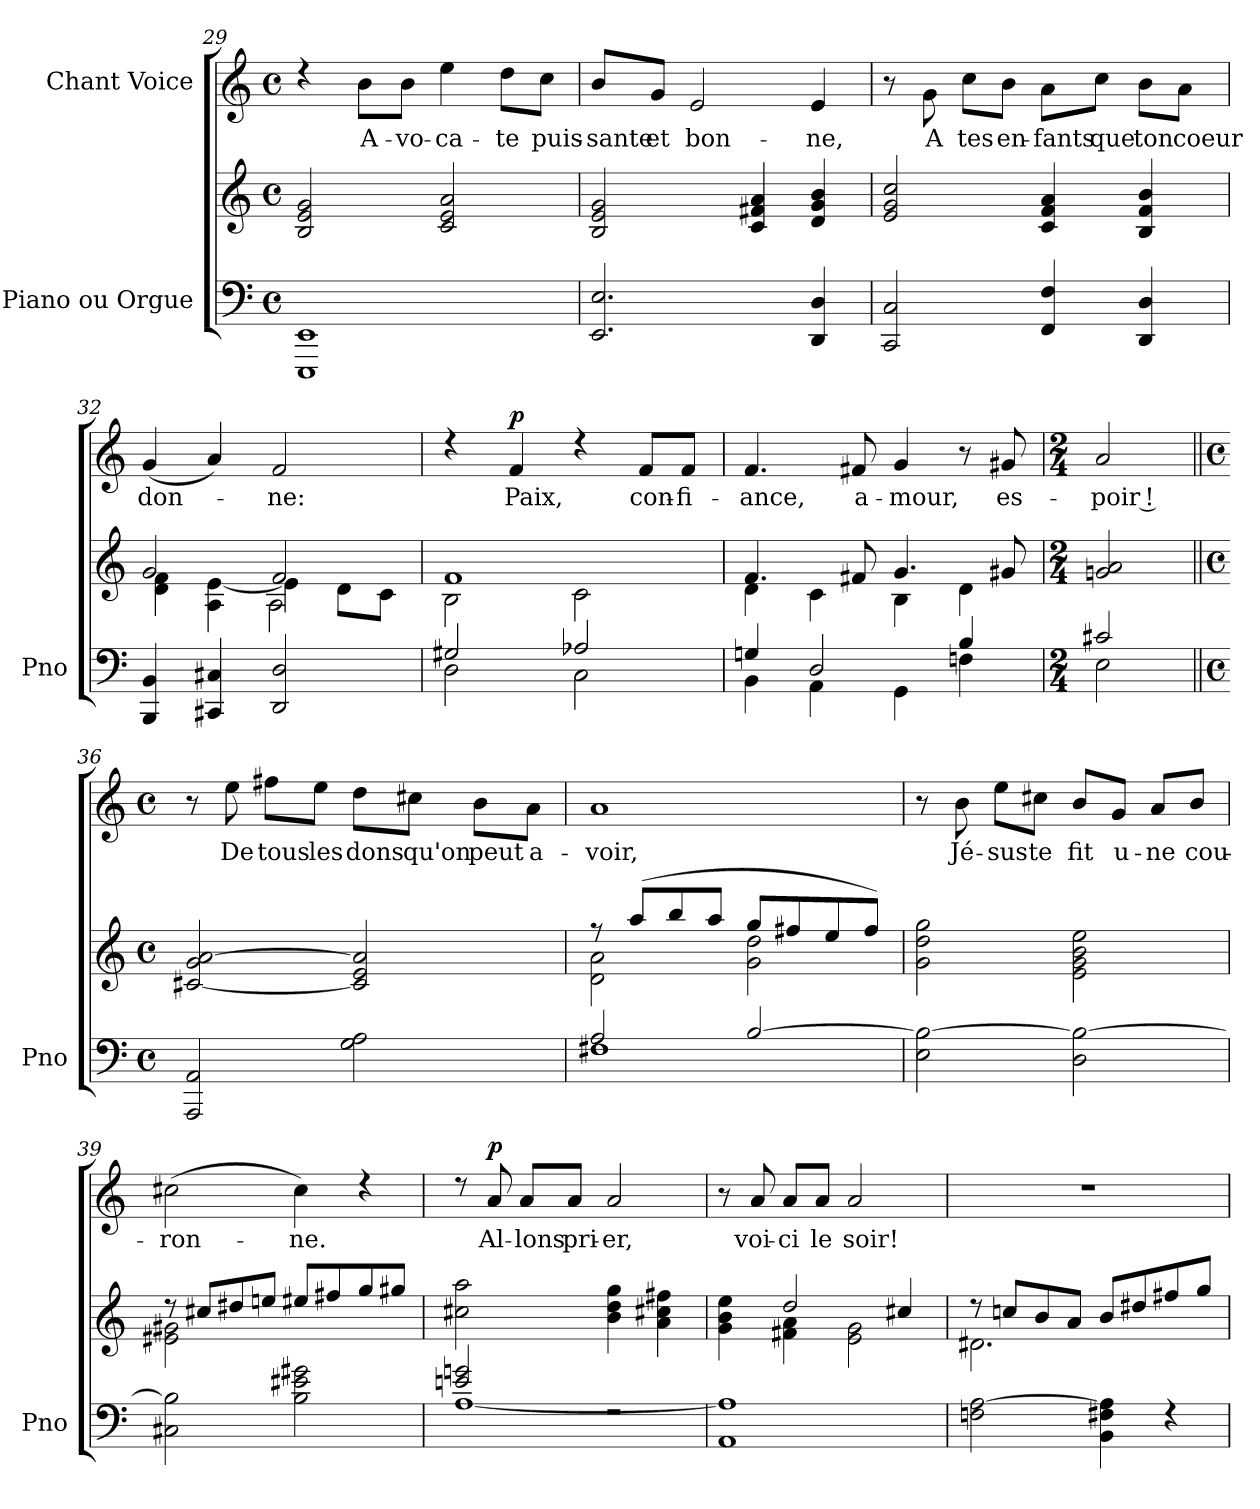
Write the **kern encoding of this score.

**kern	**kern	**kern	**text	**dynam
*part2	*part2	*part1	*part1	*part1
*staff3	*staff2	*staff1	*staff1	*staff1
*I"Piano   ou Orgue	*	*I"Chant Voice	*	*
*I'Pno	*	*	*	*
!!LO:LB:g=z
*clefF4	*clefG2	*clefG2	*	*
*k[]	*k[]	*k[]	*	*
*M4/4	*M4/4	*M4/4	*	*
*met(c)	*met(c)	*met(c)	*	*
=29	=29	=29	=29	=29
1EEE 1EE	2B/ 2e/ 2g/	4rdd	.	.
!	!	!	!LO:LY:b	!
.	.	8b\L	A-	.
!	!	!	!LO:LY:b	!
.	.	8b\J	-vo-	.
!	!	!	!LO:LY:b	!
.	2c/ 2e/ 2a/	4ee\	-ca-	.
!	!	!	!LO:LY:b	!
.	.	8dd\L	-te	.
!	!	!	!LO:LY:b	!
.	.	8cc\J	puis-	.
=30	=30	=30	=30	=30
!	!	!	!LO:LY:b	!
2.EE/ 2.E/	2B/ 2e/ 2g/	8b/L	-sante	.
!	!	!	!LO:LY:b	!
.	.	8g/J	et	.
!	!	!	!LO:LY:b	!
.	.	2e/	bon-	.
.	4c/ 4f#X/ 4a/	.	.	.
!	!	!	!LO:LY:b	!
4DD/ 4D/	4d/ 4g/ 4b/	4e/	-ne,	.
=31	=31	=31	=31	=31
2CC/ 2C/	2e/ 2g/ 2cc/	8r	.	.
!	!	!	!LO:LY:b	!
.	.	8g\	A	.
!	!	!	!LO:LY:b	!
.	.	8cc\L	tes	.
!	!	!	!LO:LY:b	!
.	.	8b\J	en-	.
!	!	!	!LO:LY:b	!
4FF/ 4F/	4c/ 4f/ 4a/	8a\L	-fants	.
!	!	!	!LO:LY:b	!
.	.	8cc\J	que	.
!	!	!	!LO:LY:b	!
4DD/ 4D/	4B/ 4f/ 4b/	8b\L	ton	.
!	!	!	!LO:LY:b	!
.	.	8a\J	coeur	.
!!LO:LB:g=z
=32	=32	=32	=32	=32
*	*^	*	*	*
*	*	*^	*	*	*
!	!	!	!	!	!LO:LY:b	!
4BBB/ 4BB/	2g/	4d\ 4f\	2ryy	(<4g/	don-	.
4CC#X/ 4C#X/	.	4A\ [4e\	.	4a/)	.	.
!	!	!	!	!	!LO:LY:b	!
2DD/ 2D/	2f/	4e\]	2A\	2f/	-ne:	.
.	.	8d\L	.	.	.	.
.	.	8c\J	.	.	.	.
*	*	*v	*v	*	*	*
=33	=33	=33	=33	=33	=33
*^	*	*	*	*	*
2G#X/	2D\	1f	2B\	4rdd	.	.
!	!	!	!	!	!LO:LY:b	!LO:DY:a
.	.	.	.	4f/	Paix,	p
2A-X/	2C\	.	2c\	4rdd	.	.
!	!	!	!	!	!LO:LY:b	!
.	.	.	.	8f/L	con-	.
!	!	!	!	!	!LO:LY:b	!
.	.	.	.	8f/J	-fi-	.
=34	=34	=34	=34	=34	=34	=34
!	!	!	!	!	!LO:LY:b	!
4Gn/	4BB\	4.f/	4d\	4.f/	-ance,	.
2D/	4AA\	.	4c\	.	.	.
!	!	!	!	!	!LO:LY:b	!
.	.	8f#X/	.	8f#X/	a-	.
!	!	!	!	!	!LO:LY:b	!
.	4GG\	4.g/	4B\	4g/	-mour,	.
4Fn\	4B/	.	4d\	8r	.	.
!	!	!	!	!	!LO:LY:b	!
.	.	8g#X/	.	8g#X/	es-	.
*	*	*v	*v	*	*	*
=35	=35	=35	=35	=35	=35
*M2/4	*	*M2/4	*M2/4	*	*
!	!	!	!	!LO:LY:b	!
2c#X/	2E\	2gn/ 2a/	2a/	poir !	.
*v	*v	*	*	*	*
!!LO:LB:g=z
=36||	=36||	=36||	=36||	=36||
*M4/4	*M4/4	*M4/4	*	*
*met(c)	*met(c)	*met(c)	*	*
2AAA/ 2AA/	[2c#X/ 2g/ [2a/	8r	.	.
!	!	!	!LO:LY:b	!
.	.	8ee\	De	.
!	!	!	!LO:LY:b	!
.	.	8ff#X\L	tous	.
!	!	!	!LO:LY:b	!
.	.	8ee\J	les	.
!	!	!	!LO:LY:b	!
2G\ 2A\	2c#/] 2e/ 2a/]	8dd\L	dons	.
!	!	!	!LO:LY:b	!
.	.	8cc#X\J	qu'on	.
!	!	!	!LO:LY:b	!
.	.	8b\L	peut	.
!	!	!	!LO:LY:b	!
.	.	8a\J	a-	.
=37	=37	=37	=37	=37
*^	*^	*	*	*
!	!	!	!	!	!LO:LY:b	!
2A/	1F#X	8rff	2d\ 2a\	1a	-voir,	.
.	.	(>8aa/L	.	.	.	.
.	.	8bb/	.	.	.	.
.	.	8aa/J	.	.	.	.
[2B/	.	8gg/L	2g\ 2dd\	.	.	.
.	.	8ff#X/	.	.	.	.
.	.	8ee/	.	.	.	.
.	.	8ff#/J)	.	.	.	.
*v	*v	*	*	*	*	*
*	*v	*v	*	*	*
=38	=38	=38	=38	=38
2E\ 2B\_	2g\ 2dd\ 2gg\	8r	.	.
!	!	!	!LO:LY:b	!
.	.	8b\	Jé-	.
!	!	!	!LO:LY:b	!
.	.	8ee\L	-sus	.
!	!	!	!LO:LY:b	!
.	.	8cc#X\J	te	.
!	!	!	!LO:LY:b	!
2D\ 2B\_	2e\ 2g\ 2b\ 2ee\	8b/L	fit	.
!	!	!	!LO:LY:b	!
.	.	8g/J	u-	.
!	!	!	!LO:LY:b	!
.	.	8a/L	-ne	.
!	!	!	!LO:LY:b	!
.	.	8b/J	cou-	.
=39	=39	=39	=39	=39
*	*^	*	*	*
!	!	!	!	!LO:LY:b	!
2C#X\ 2B\]	8rdd	(<(<2e#X\ 2g#X\	(>2cc#X\	-ron-	.
.	8cc#X/L	.	.	.	.
.	8dd#X/	.	.	.	.
.	8een/J	.	.	.	.
!	!	!	!	!LO:LY:b	!
2B\ 2e#X\ 2g#X\))	8ee#X/L	2ryy	4cc#\)	-ne.	.
.	8ff#X/	.	.	.	.
.	8gg/	.	4rdd	.	.
.	8gg#X/J	.	.	.	.
*	*v	*v	*	*	*
!!LO:PB:g=z
=40	=40	=40	=40	=40
*^	*	*	*	*
2en/ 2gn/	[1A	2cc#X\ 2aa\	8rdd	.	.
!	!	!	!	!LO:LY:b	!LO:DY:a
.	.	.	8a/	Al-	p
!	!	!	!	!LO:LY:b	!
.	.	.	8a/L	-lons	.
!	!	!	!	!LO:LY:b	!
.	.	.	8a/J	pri-	.
!	!	!	!	!LO:LY:b	!
2rF	.	4b\ 4dd\ 4gg\	2a/	-er,	.
.	.	4a\ 4cc#X\ 4ff#X\	.	.	.
=41	=41	=41	=41	=41	=41
*	*	*^	*	*	*
1AA	1A]	4g\ 4b\ 4ee\	4ryy	8r	.	.
!	!	!	!	!	!LO:LY:b	!
.	.	.	.	8a/	voi-	.
!	!	!	!	!	!LO:LY:b	!
.	.	4f#X\ 4a\	2dd/	8a/L	-ci	.
!	!	!	!	!	!LO:LY:b	!
.	.	.	.	8a/J	le	.
!	!	!	!	!	!LO:LY:b	!
.	.	2e\ 2g\	.	2a/	soir!	.
.	.	.	4cc#X/	.	.	.
*v	*v	*	*	*	*	*
=42	=42	=42	=42	=42	=42
2Fn\ [2A\	8rdd	2.d#X\	1r	.	.
.	8ccn/L	.	.	.	.
.	8b/	.	.	.	.
.	8a/J	.	.	.	.
4BB\ 4F#X\ 4A\]	8b/L	.	.	.	.
.	8dd#X/	.	.	.	.
4rF	8ff#X/	4ryy	.	.	.
.	8gg/J	.	.	.	.
*	*v	*v	*	*	*
=	=	=	=	=
*-	*-	*-	*-	*-
